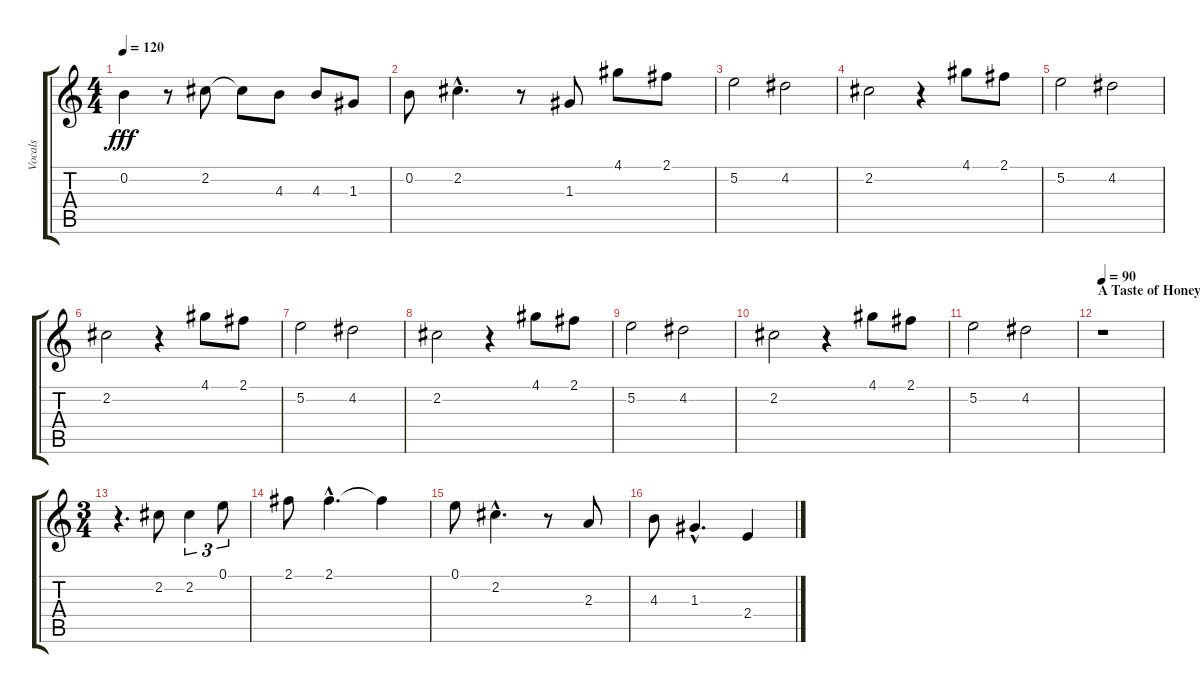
\track ("Vocals" "Vocals") {instrument acousticguitarnylon}
\staff {score tabs}
\tuning (E4 B3 G3 D3 A2 E2) {hide}
\ts (4 4)
\tempo 120
\clef g2
\ks c
0.2.4{dy fff} r.8 2.2.8{txt " "} 2.2{t}.8 4.3.8{txt " "} 4.3.8 1.3.8 |
0.2.8{txt " "} 2.2{hac}.4{d} r.8 1.3.8{txt " "} 4.1.8 2.1.8 |
5.2.2 4.2.2 |
2.2.2 r.4 4.1.8{txt " "} 2.1.8 |
5.2.2 4.2.2 |
2.2.2 r.4 4.1.8{txt " "} 2.1.8 |
5.2.2 4.2.2 |
2.2.2 r.4 4.1.8{txt " "} 2.1.8 |
5.2.2 4.2.2 |
2.2.2 r.4 4.1.8{txt " "} 2.1.8 |
5.2.2 4.2.2 |
\section ("" "A Taste of Honey")
\tempo 90
r.1{volume 16 balance 0 instrument altosax} |
\ts (3 4)
r.4{d} 2.2.8{txt " "} 2.2.4{tu (3 2) txt " "} 0.1.8{tu (3 2) txt " "} |
2.1.8{txt " "} 2.1{hac}.4{d} 2.1{t}.4 |
0.1.8{txt " "} 2.2{hac}.4{d} r.8 2.3.8{txt " "} |
4.3.8{txt " "} 1.3{hac}.4{d} 2.4.4{txt " "}
